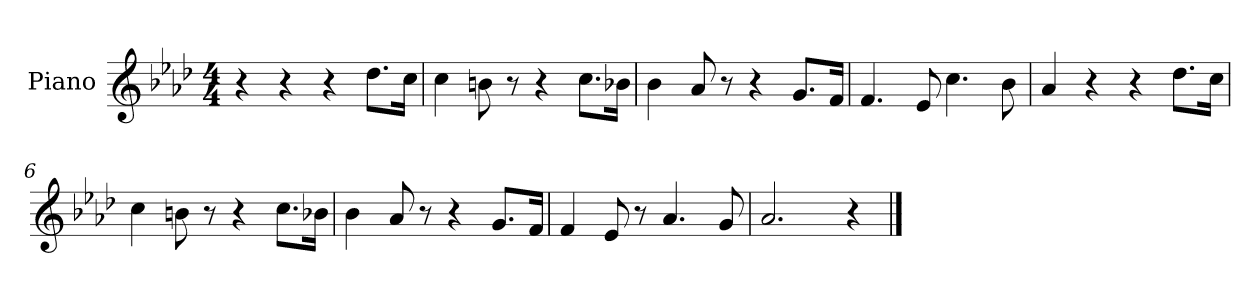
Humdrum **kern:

**kern
*part1
*staff1
*I"Piano
*I'Pno.
*clefG2
*k[b-e-a-d-]
*M4/4
=1
4r
4r
4r
8.dd-\L
16cc\Jk
=2
4cc\
8bn\
8r
4r
8.cc\L
16b-X\Jk
=3
4b-\
8a-/
8r
4r
8.g/L
16f/Jk
=4
4.f/
8e-/
4.cc\
8b-\
=5
4a-/
4r
4r
8.dd-\L
16cc\Jk
=6
4cc\
8bn\
8r
4r
8.cc\L
16b-X\Jk
!!LO:LB:g=z
=7
4b-\
8a-/
8r
4r
8.g/L
16f/Jk
=8
4f/
8e-/
8r
4.a-/
8g/
=9
2.a-/
4r
==
*-
